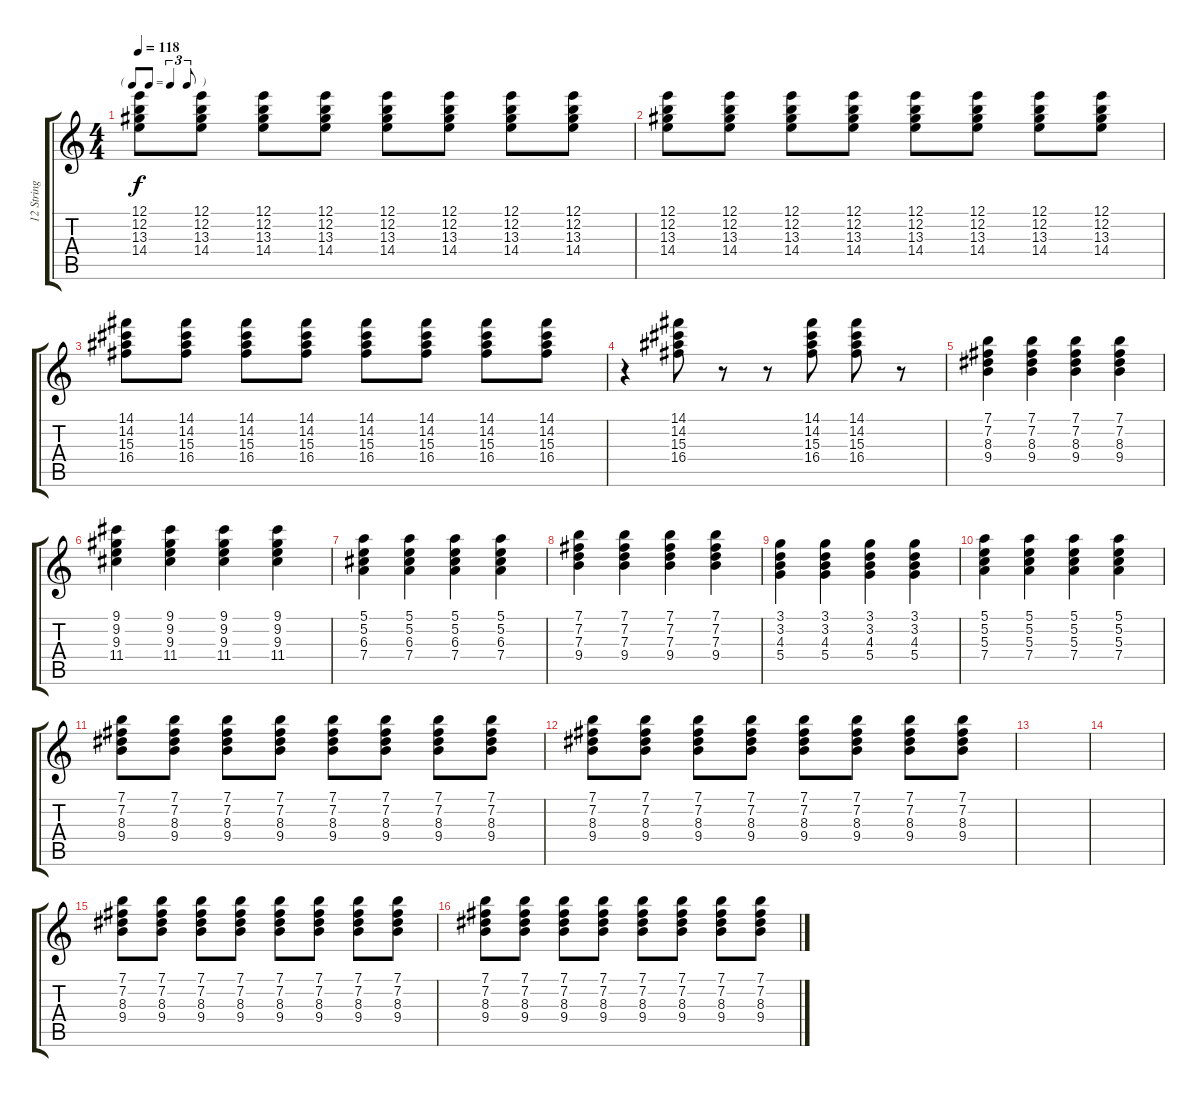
\track ("12 String Electric" "12 String ") {instrument acousticguitarnylon}
\staff {score tabs}
\tuning (E4 B3 G3 D3 A2 E2) {hide}
\ts (4 4)
\tf triplet8th
\tempo 118
\clef g2
\ks c
(12.1 12.2 13.3 14.4).8{dy f} (12.1 12.2 13.3 14.4).8 (12.1 12.2 13.3 14.4).8 (12.1 12.2 13.3 14.4).8 (12.1 12.2 13.3 14.4).8 (12.1 12.2 13.3 14.4).8 (12.1 12.2 13.3 14.4).8 (12.1 12.2 13.3 14.4).8 |
(12.1 12.2 13.3 14.4).8 (12.1 12.2 13.3 14.4).8 (12.1 12.2 13.3 14.4).8 (12.1 12.2 13.3 14.4).8 (12.1 12.2 13.3 14.4).8 (12.1 12.2 13.3 14.4).8 (12.1 12.2 13.3 14.4).8 (12.1 12.2 13.3 14.4).8 |
(14.1 14.2 15.3 16.4).8 (14.1 14.2 15.3 16.4).8 (14.1 14.2 15.3 16.4).8 (14.1 14.2 15.3 16.4).8 (14.1 14.2 15.3 16.4).8 (14.1 14.2 15.3 16.4).8 (14.1 14.2 15.3 16.4).8 (14.1 14.2 15.3 16.4).8 |
r.4 (14.1 14.2 15.3 16.4).8 r.8 r.8 (14.1 14.2 15.3 16.4).8 (14.1 14.2 15.3 16.4).8 r.8 |
(7.1 7.2 8.3 9.4).4 (7.1 7.2 8.3 9.4).4 (7.1 7.2 8.3 9.4).4 (7.1 7.2 8.3 9.4).4 |
(9.1 9.2 9.3 11.4).4 (9.1 9.2 9.3 11.4).4 (9.1 9.2 9.3 11.4).4 (9.1 9.2 9.3 11.4).4 |
(5.1 5.2 6.3 7.4).4 (5.1 5.2 6.3 7.4).4 (5.1 5.2 6.3 7.4).4 (5.1 5.2 6.3 7.4).4 |
(7.1 7.2 7.3 9.4).4 (7.1 7.2 7.3 9.4).4 (7.1 7.2 7.3 9.4).4 (7.1 7.2 7.3 9.4).4 |
(3.1 3.2 4.3 5.4).4 (3.1 3.2 4.3 5.4).4 (3.1 3.2 4.3 5.4).4 (3.1 3.2 4.3 5.4).4 |
(5.1 5.2 5.3 7.4).4 (5.1 5.2 5.3 7.4).4 (5.1 5.2 5.3 7.4).4 (5.1 5.2 5.3 7.4).4 |
(7.1 7.2 8.3 9.4).8 (7.1 7.2 8.3 9.4).8 (7.1 7.2 8.3 9.4).8 (7.1 7.2 8.3 9.4).8 (7.1 7.2 8.3 9.4).8 (7.1 7.2 8.3 9.4).8 (7.1 7.2 8.3 9.4).8 (7.1 7.2 8.3 9.4).8 |
(7.1 7.2 8.3 9.4).8 (7.1 7.2 8.3 9.4).8 (7.1 7.2 8.3 9.4).8 (7.1 7.2 8.3 9.4).8 (7.1 7.2 8.3 9.4).8 (7.1 7.2 8.3 9.4).8 (7.1 7.2 8.3 9.4).8 (7.1 7.2 8.3 9.4).8 |
|
|
(7.1 7.2 8.3 9.4).8 (7.1 7.2 8.3 9.4).8 (7.1 7.2 8.3 9.4).8 (7.1 7.2 8.3 9.4).8 (7.1 7.2 8.3 9.4).8 (7.1 7.2 8.3 9.4).8 (7.1 7.2 8.3 9.4).8 (7.1 7.2 8.3 9.4).8 |
(7.1 7.2 8.3 9.4).8 (7.1 7.2 8.3 9.4).8 (7.1 7.2 8.3 9.4).8 (7.1 7.2 8.3 9.4).8 (7.1 7.2 8.3 9.4).8 (7.1 7.2 8.3 9.4).8 (7.1 7.2 8.3 9.4).8 (7.1 7.2 8.3 9.4).8
